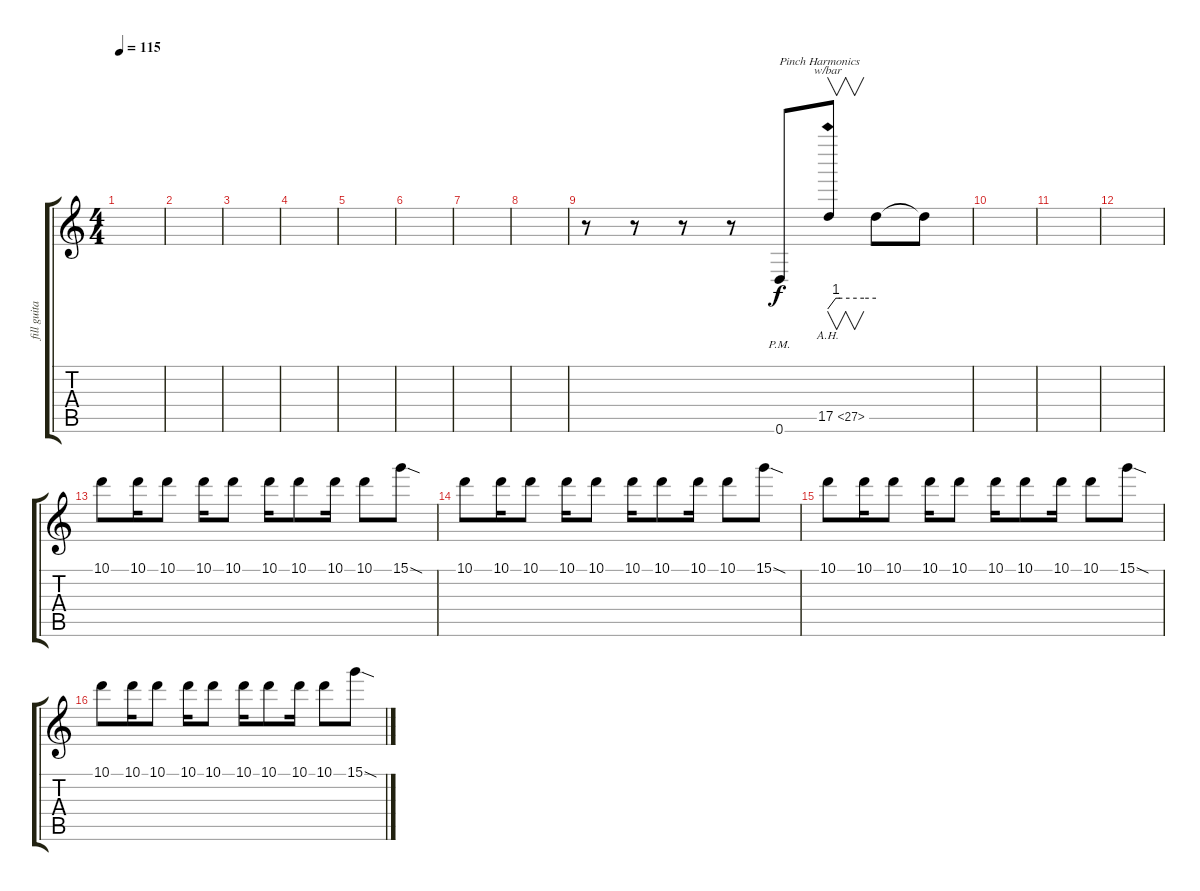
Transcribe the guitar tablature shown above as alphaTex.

\track ("fill guitar" "fill guita") {instrument distortionguitar}
\staff {score tabs}
\tuning (E4 B3 G3 D3 A2 D2) {hide}
\ts (4 4)
\tempo 115
\clef g2
\ks c
|
|
|
|
|
|
|
|
r.8 r.8 r.8 r.8{volume 16} 0.6{pm}.8{txt "Pinch Harmonics"} 17.5{ah 10}.8{v tbe (custom default 0 0 10 4 15 4 45 4 60 4)} 17.5{t}.8 17.5{t}.8 |
|
|
|
10.1.8 10.1.16 10.1.8 10.1.16 10.1.8 10.1.16 10.1.8 10.1.16 10.1.8 15.1{sod}.8 |
10.1.8 10.1.16 10.1.8 10.1.16 10.1.8 10.1.16 10.1.8 10.1.16 10.1.8 15.1{sod}.8 |
10.1.8 10.1.16 10.1.8 10.1.16 10.1.8 10.1.16 10.1.8 10.1.16 10.1.8 15.1{sod}.8 |
10.1.8 10.1.16 10.1.8 10.1.16 10.1.8 10.1.16 10.1.8 10.1.16 10.1.8 15.1{sod}.8
